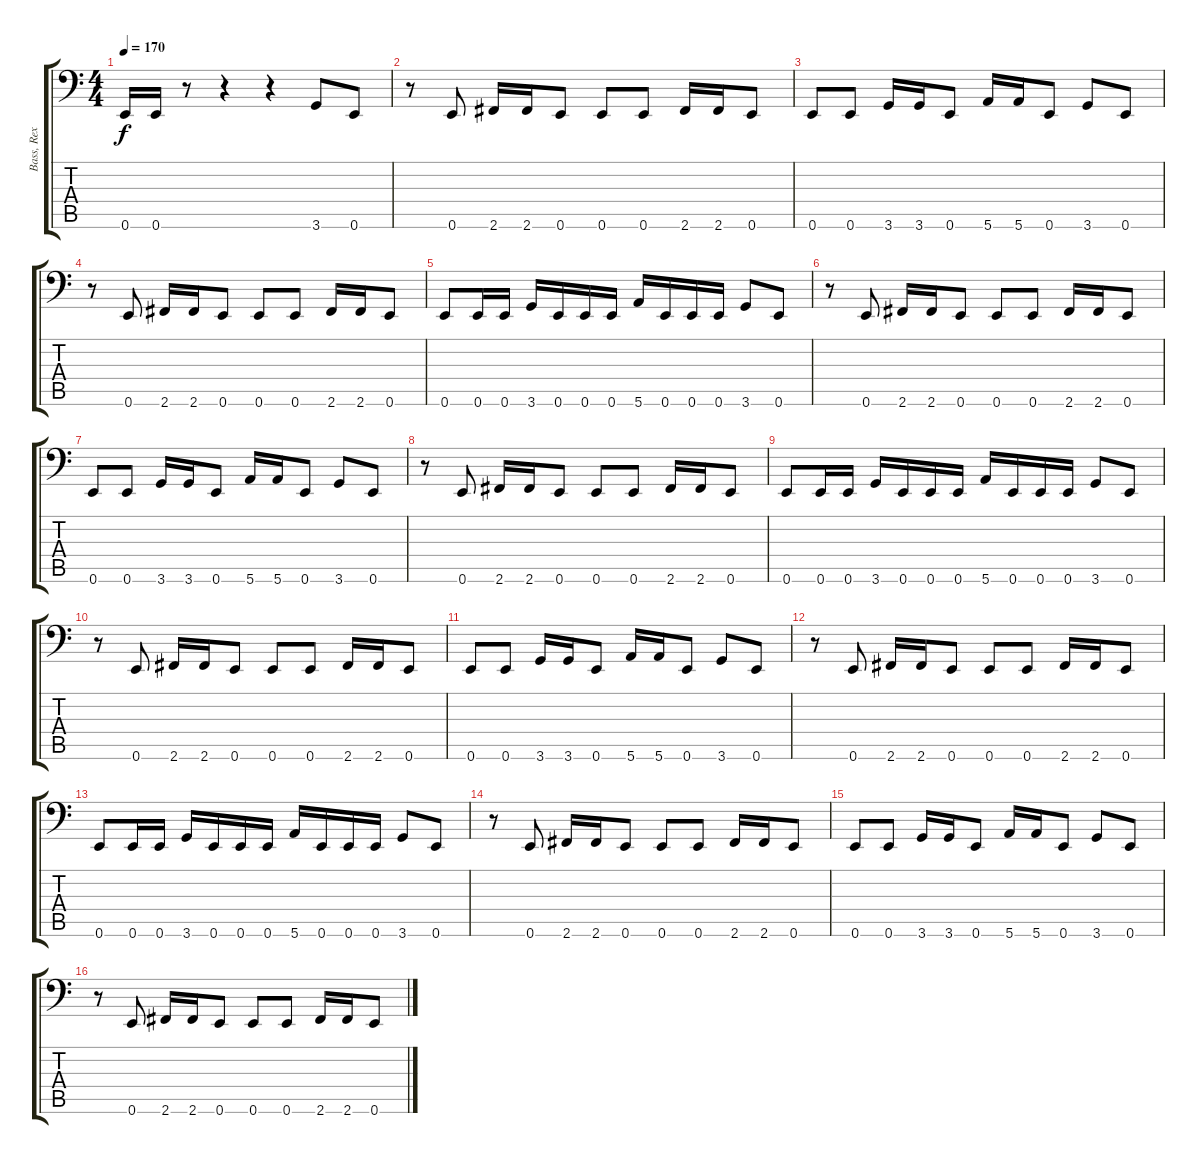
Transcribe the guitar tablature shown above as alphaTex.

\track ("Bass, Rex" "Bass, Rex") {instrument electricbasspick}
\staff {score tabs}
\tuning (E3 B2 G2 D2 A1 E1) {hide}
\ts (4 4)
\tempo 170
\clef f4
\ks c
0.6.16{dy f} 0.6.16 r.8 r.4 r.4 3.6.8 0.6.8 |
r.8 0.6.8 2.6.16 2.6.16 0.6.8 0.6.8 0.6.8 2.6.16 2.6.16 0.6.8 |
0.6.8 0.6.8 3.6.16 3.6.16 0.6.8 5.6.16 5.6.16 0.6.8 3.6.8 0.6.8 |
r.8 0.6.8 2.6.16 2.6.16 0.6.8 0.6.8 0.6.8 2.6.16 2.6.16 0.6.8 |
0.6.8 0.6.16 0.6.16 3.6.16 0.6.16 0.6.16 0.6.16 5.6.16 0.6.16 0.6.16 0.6.16 3.6.8 0.6.8 |
r.8 0.6.8 2.6.16 2.6.16 0.6.8 0.6.8 0.6.8 2.6.16 2.6.16 0.6.8 |
0.6.8 0.6.8 3.6.16 3.6.16 0.6.8 5.6.16 5.6.16 0.6.8 3.6.8 0.6.8 |
r.8 0.6.8 2.6.16 2.6.16 0.6.8 0.6.8 0.6.8 2.6.16 2.6.16 0.6.8 |
0.6.8 0.6.16 0.6.16 3.6.16 0.6.16 0.6.16 0.6.16 5.6.16 0.6.16 0.6.16 0.6.16 3.6.8 0.6.8 |
r.8 0.6.8 2.6.16 2.6.16 0.6.8 0.6.8 0.6.8 2.6.16 2.6.16 0.6.8 |
0.6.8 0.6.8 3.6.16 3.6.16 0.6.8 5.6.16 5.6.16 0.6.8 3.6.8 0.6.8 |
r.8 0.6.8 2.6.16 2.6.16 0.6.8 0.6.8 0.6.8 2.6.16 2.6.16 0.6.8 |
0.6.8 0.6.16 0.6.16 3.6.16 0.6.16 0.6.16 0.6.16 5.6.16 0.6.16 0.6.16 0.6.16 3.6.8 0.6.8 |
r.8 0.6.8 2.6.16 2.6.16 0.6.8 0.6.8 0.6.8 2.6.16 2.6.16 0.6.8 |
0.6.8 0.6.8 3.6.16 3.6.16 0.6.8 5.6.16 5.6.16 0.6.8 3.6.8 0.6.8 |
r.8 0.6.8 2.6.16 2.6.16 0.6.8 0.6.8 0.6.8 2.6.16 2.6.16 0.6.8
